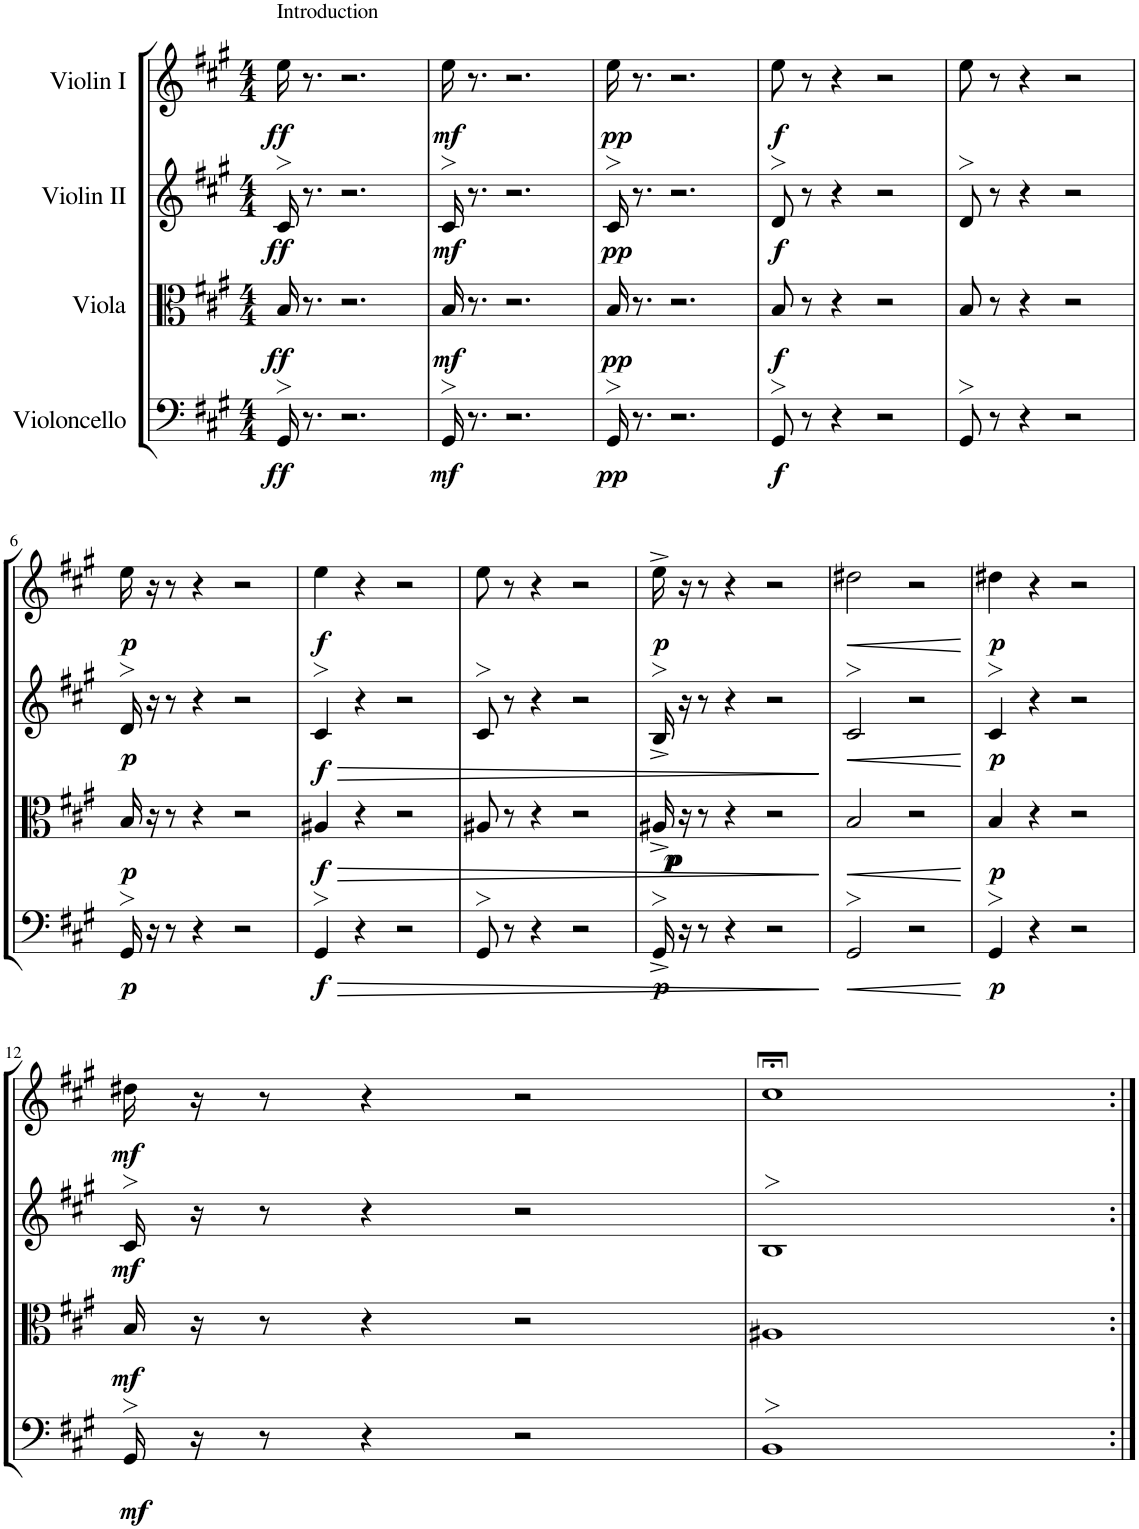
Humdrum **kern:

**kern	**dynam	**kern	**dynam	**kern	**dynam	**kern	**dynam
*part4	*part4	*part3	*part3	*part2	*part2	*part1	*part1
*staff4	*staff4	*staff3	*staff3	*staff2	*staff2	*staff1	*staff1
*I"Violoncello	*	*I"Viola	*	*I"Violin II	*	*I"Violin I	*
*I'Vc	*	*I'Vla	*	*I'Vln	*	*I'Vln	*
*clefF4	*	*clefC3	*	*clefG2	*	*clefG2	*
*k[f#c#g#]	*	*k[f#c#g#]	*	*k[f#c#g#]	*	*k[f#c#g#]	*
*M4/4	*	*M4/4	*	*M4/4	*	*M4/4	*
=1	=1	=1	=1	=1	=1	=1	=1
!	!	!	!	!	!	!LO:TX:a:t=Introduction	!
!	!LO:DY:b	!	!LO:DY:b	!	!LO:DY:b	!	!LO:DY:b
16GG#>/	ff	16B/	ff	16c#>/	ff	16ee\	ff
8.r	.	8.r	.	8.r	.	8.r	.
2.r	.	2.r	.	2.r	.	2.r	.
=2	=2	=2	=2	=2	=2	=2	=2
!	!LO:DY:b	!	!LO:DY:b	!	!LO:DY:b	!	!LO:DY:b
16GG#>/	mf	16B/	mf	16c#>/	mf	16ee\	mf
8.r	.	8.r	.	8.r	.	8.r	.
2.r	.	2.r	.	2.r	.	2.r	.
=3	=3	=3	=3	=3	=3	=3	=3
!	!LO:DY:b	!	!LO:DY:b	!	!LO:DY:b	!	!LO:DY:b
16GG#>/	pp	16B/	pp	16c#>/	pp	16ee\	pp
8.r	.	8.r	.	8.r	.	8.r	.
2.r	.	2.r	.	2.r	.	2.r	.
=4	=4	=4	=4	=4	=4	=4	=4
!	!LO:DY:b	!	!LO:DY:b	!	!LO:DY:b	!	!LO:DY:b
8GG#>/	f	8B/	f	8d>/	f	8ee\	f
8r	.	8r	.	8r	.	8r	.
4r	.	4r	.	4r	.	4r	.
2r	.	2r	.	2r	.	2r	.
=5	=5	=5	=5	=5	=5	=5	=5
8GG#>/	.	8B/	.	8d>/	.	8ee\	.
8r	.	8r	.	8r	.	8r	.
4r	.	4r	.	4r	.	4r	.
2r	.	2r	.	2r	.	2r	.
!!LO:LB:g=z
=6	=6	=6	=6	=6	=6	=6	=6
!	!LO:DY:b	!	!LO:DY:b	!	!LO:DY:b	!	!LO:DY:b
16GG#>/	p	16B/	p	16d>/	p	16ee\	p
16r	.	16r	.	16r	.	16r	.
8r	.	8r	.	8r	.	8r	.
4r	.	4r	.	4r	.	4r	.
2r	.	2r	.	2r	.	2r	.
=7	=7	=7	=7	=7	=7	=7	=7
!	!LO:HP:b	!	!LO:HP:b	!	!LO:HP:b	!	!
!	!LO:DY:n=1:b	!	!LO:DY:n=1:b	!	!LO:DY:n=1:b	!	!LO:DY:b
4GG#>/	> f	4A#X/	> f	4c#>/	> f	4ee\	f
4r	.	4r	.	4r	.	4r	.
2r	.	2r	.	2r	.	2r	.
=8	=8	=8	=8	=8	=8	=8	=8
8GG#>/	.	8A#X/	.	8c#>/	.	8ee\	.
8r	.	8r	.	8r	.	8r	.
4r	.	4r	.	4r	.	4r	.
2r	.	2r	.	2r	.	2r	.
=9	=9	=9	=9	=9	=9	=9	=9
!	!LO:DY:b	!	!LO:DY:b	!	!	!	!LO:DY:b
16GG#^>/	p	16A#X^/	p	16B^>/	.	16ee^\	p
!	!	!	!LO:DY:b	!	!	!	!
16r	.	16r	p	16r	.	16r	.
8r	.	8r	.	8r	.	8r	.
4r	.	4r	.	4r	.	4r	.
2r	.	2r	.	2r	.	2r	.
.	]	.	]	.	]	.	.
=10	=10	=10	=10	=10	=10	=10	=10
!	!LO:HP:b	!	!LO:HP:b	!	!LO:HP:b	!	!LO:HP:b
2GG#>/	<	2B/	<	2c#>/	<	2dd#X\	<
2r	.	2r	.	2r	.	2r	.
.	[	.	[	.	[	.	[
=11	=11	=11	=11	=11	=11	=11	=11
!	!LO:DY:b	!	!LO:DY:b	!	!LO:DY:b	!	!LO:DY:b
4GG#>/	p	4B/	p	4c#>/	p	4dd#X\	p
4r	.	4r	.	4r	.	4r	.
2r	.	2r	.	2r	.	2r	.
!!LO:LB:g=z
=12	=12	=12	=12	=12	=12	=12	=12
!	!LO:DY:b	!	!LO:DY:b	!	!LO:DY:b	!	!LO:DY:b
16GG#>/	mf	16B/	mf	16c#>/	mf	16dd#X\	mf
16r	.	16r	.	16r	.	16r	.
8r	.	8r	.	8r	.	8r	.
4r	.	4r	.	4r	.	4r	.
2r	.	2r	.	2r	.	2r	.
=13	=13	=13	=13	=13	=13	=13	=13
1BB>	.	1A#X	.	1B>	.	1cc#;<	.
=:|!	=:|!	=:|!	=:|!	=:|!	=:|!	=:|!	=:|!
*-	*-	*-	*-	*-	*-	*-	*-
